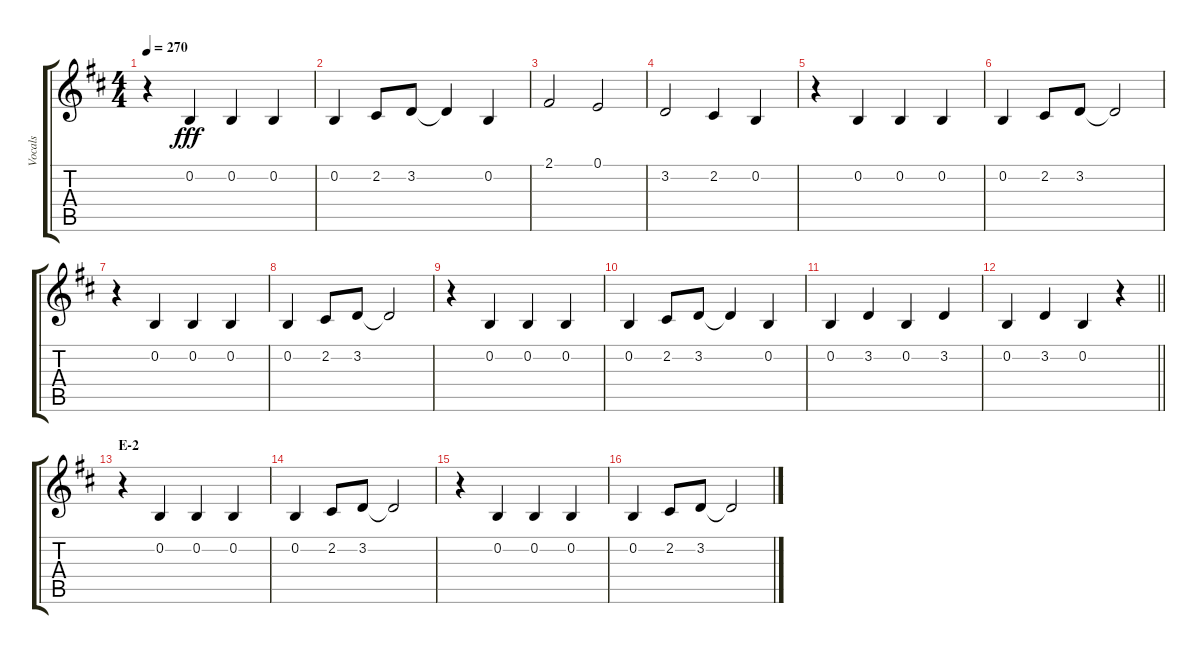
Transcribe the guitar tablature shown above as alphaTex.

\track ("Vocals" "Vocals") {instrument voiceoohs}
\staff {score tabs}
\tuning (E4 B3 G3 D3 A2 E2) {hide}
\ts (4 4)
\tempo 270
\clef g2
\ks d
r.4{dy fff} 0.2.4 0.2.4 0.2.4 |
0.2.4 2.2.8 3.2.8 3.2{t}.4 0.2.4 |
2.1.2 0.1.2 |
3.2.2 2.2.4 0.2.4 |
r.4 0.2.4 0.2.4 0.2.4 |
0.2.4 2.2.8 3.2.8 3.2{t}.2 |
r.4 0.2.4 0.2.4 0.2.4 |
0.2.4 2.2.8 3.2.8 3.2{t}.2 |
r.4 0.2.4 0.2.4 0.2.4 |
0.2.4 2.2.8 3.2.8 3.2{t}.4 0.2.4 |
0.2.4 3.2.4 0.2.4 3.2.4 |
\barLineRight lightlight
0.2.4 3.2.4 0.2.4 r.4 |
\section ("" "E-2")
r.4 0.2.4 0.2.4 0.2.4 |
0.2.4 2.2.8 3.2.8 3.2{t}.2 |
r.4 0.2.4 0.2.4 0.2.4 |
0.2.4 2.2.8 3.2.8 3.2{t}.2
